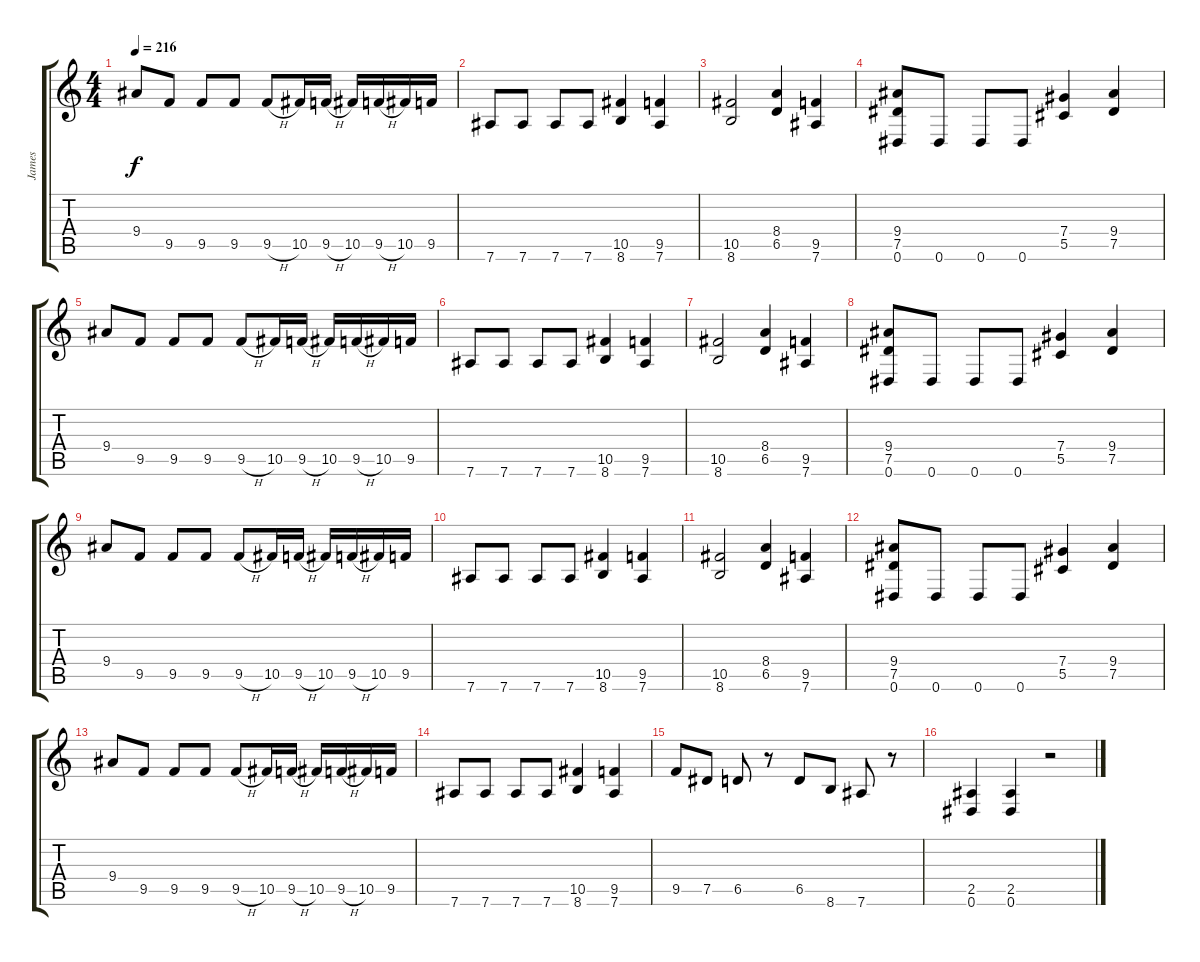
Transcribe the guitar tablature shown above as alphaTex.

\track ("James" "James") {instrument distortionguitar}
\staff {score tabs}
\tuning (Eb4 Bb3 Gb3 Db3 Ab2 Eb2) {hide}
\ts (4 4)
\tempo 216
\clef g2
\ks c
9.4.8{dy f} 9.5.8 9.5.8 9.5.8 9.5{h}.8 10.5.16 9.5{h}.16 10.5.16 9.5{h}.16 10.5.16 9.5.16 |
7.6.8 7.6.8 7.6.8 7.6.8 (10.5 8.6).4 (9.5 7.6).4 |
(10.5 8.6).2 (8.4 6.5).4 (9.5 7.6).4 |
(9.4 7.5 0.6).8 0.6.8 0.6.8 0.6.8 (7.4 5.5).4 (9.4 7.5).4 |
9.4.8 9.5.8 9.5.8 9.5.8 9.5{h}.8 10.5.16 9.5{h}.16 10.5.16 9.5{h}.16 10.5.16 9.5.16 |
7.6.8 7.6.8 7.6.8 7.6.8 (10.5 8.6).4 (9.5 7.6).4 |
(10.5 8.6).2 (8.4 6.5).4 (9.5 7.6).4 |
(9.4 7.5 0.6).8 0.6.8 0.6.8 0.6.8 (7.4 5.5).4 (9.4 7.5).4 |
9.4.8 9.5.8 9.5.8 9.5.8 9.5{h}.8 10.5.16 9.5{h}.16 10.5.16 9.5{h}.16 10.5.16 9.5.16 |
7.6.8 7.6.8 7.6.8 7.6.8 (10.5 8.6).4 (9.5 7.6).4 |
(10.5 8.6).2 (8.4 6.5).4 (9.5 7.6).4 |
(9.4 7.5 0.6).8 0.6.8 0.6.8 0.6.8 (7.4 5.5).4 (9.4 7.5).4 |
9.4.8 9.5.8 9.5.8 9.5.8 9.5{h}.8 10.5.16 9.5{h}.16 10.5.16 9.5{h}.16 10.5.16 9.5.16 |
7.6.8 7.6.8 7.6.8 7.6.8 (10.5 8.6).4 (9.5 7.6).4 |
9.5.8 7.5.8 6.5.8 r.8 6.5.8 8.6.8 7.6.8 r.8 |
(2.5 0.6).4 (2.5 0.6).4 r.2
